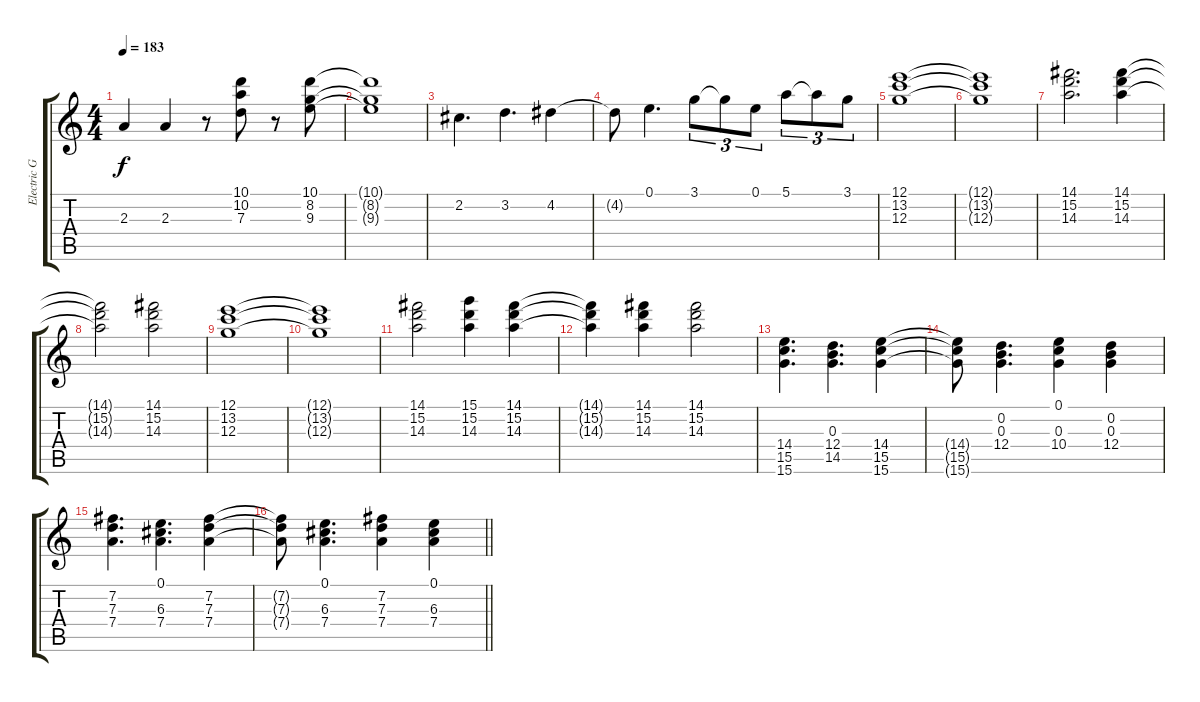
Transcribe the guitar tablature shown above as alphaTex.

\track ("Electric Guitar" "Electric G") {instrument distortionguitar}
\staff {score tabs}
\tuning (E4 B3 G3 D3 A2 E2) {hide}
\ts (4 4)
\tempo 183
\clef g2
\ks c
2.3.4{dy f} 2.3.4 r.8 (10.1 10.2 7.3).8 r.8 (10.1 8.2 9.3).8 |
(10.1{t} 8.2{t} 9.3{t}).1 |
2.2.4{d} 3.2.4{d} 4.2.4 |
4.2{t}.8 0.1.4{d} 3.1.8{tu (3 2)} 3.1{t}.8{tu (3 2)} 0.1.8{tu (3 2)} 5.1.8{tu (3 2)} 5.1{t}.8{tu (3 2)} 3.1.8{tu (3 2)} |
(12.1 13.2 12.3).1 |
(12.1{t} 13.2{t} 12.3{t}).1 |
(14.1 15.2 14.3).2{d} (14.1 15.2 14.3).4 |
(14.1{t} 15.2{t} 14.3{t}).2 (14.1 15.2 14.3).2 |
(12.1 13.2 12.3).1 |
(12.1{t} 13.2{t} 12.3{t}).1 |
(14.1 15.2 14.3).2 (15.1 15.2 14.3).4 (14.1 15.2 14.3).4 |
(14.1{t} 15.2{t} 14.3{t}).4 (14.1 15.2 14.3).4 (14.1 15.2 14.3).2 |
(14.4 15.5 15.6).4{d} (0.3 12.4 14.5).4{d} (14.4 15.5 15.6).4 |
(14.4{t} 15.5{t} 15.6{t}).8 (0.2 0.3 12.4).4{d} (0.1 0.3 10.4).4 (0.2 0.3 12.4).4 |
(7.2 7.3 7.4).4{d} (0.1 6.3 7.4).4{d} (7.2 7.3 7.4).4 |
\barLineRight lightlight
(7.2{t} 7.3{t} 7.4{t}).8 (0.1 6.3 7.4).4{d} (7.2 7.3 7.4).4 (0.1 6.3 7.4).4
